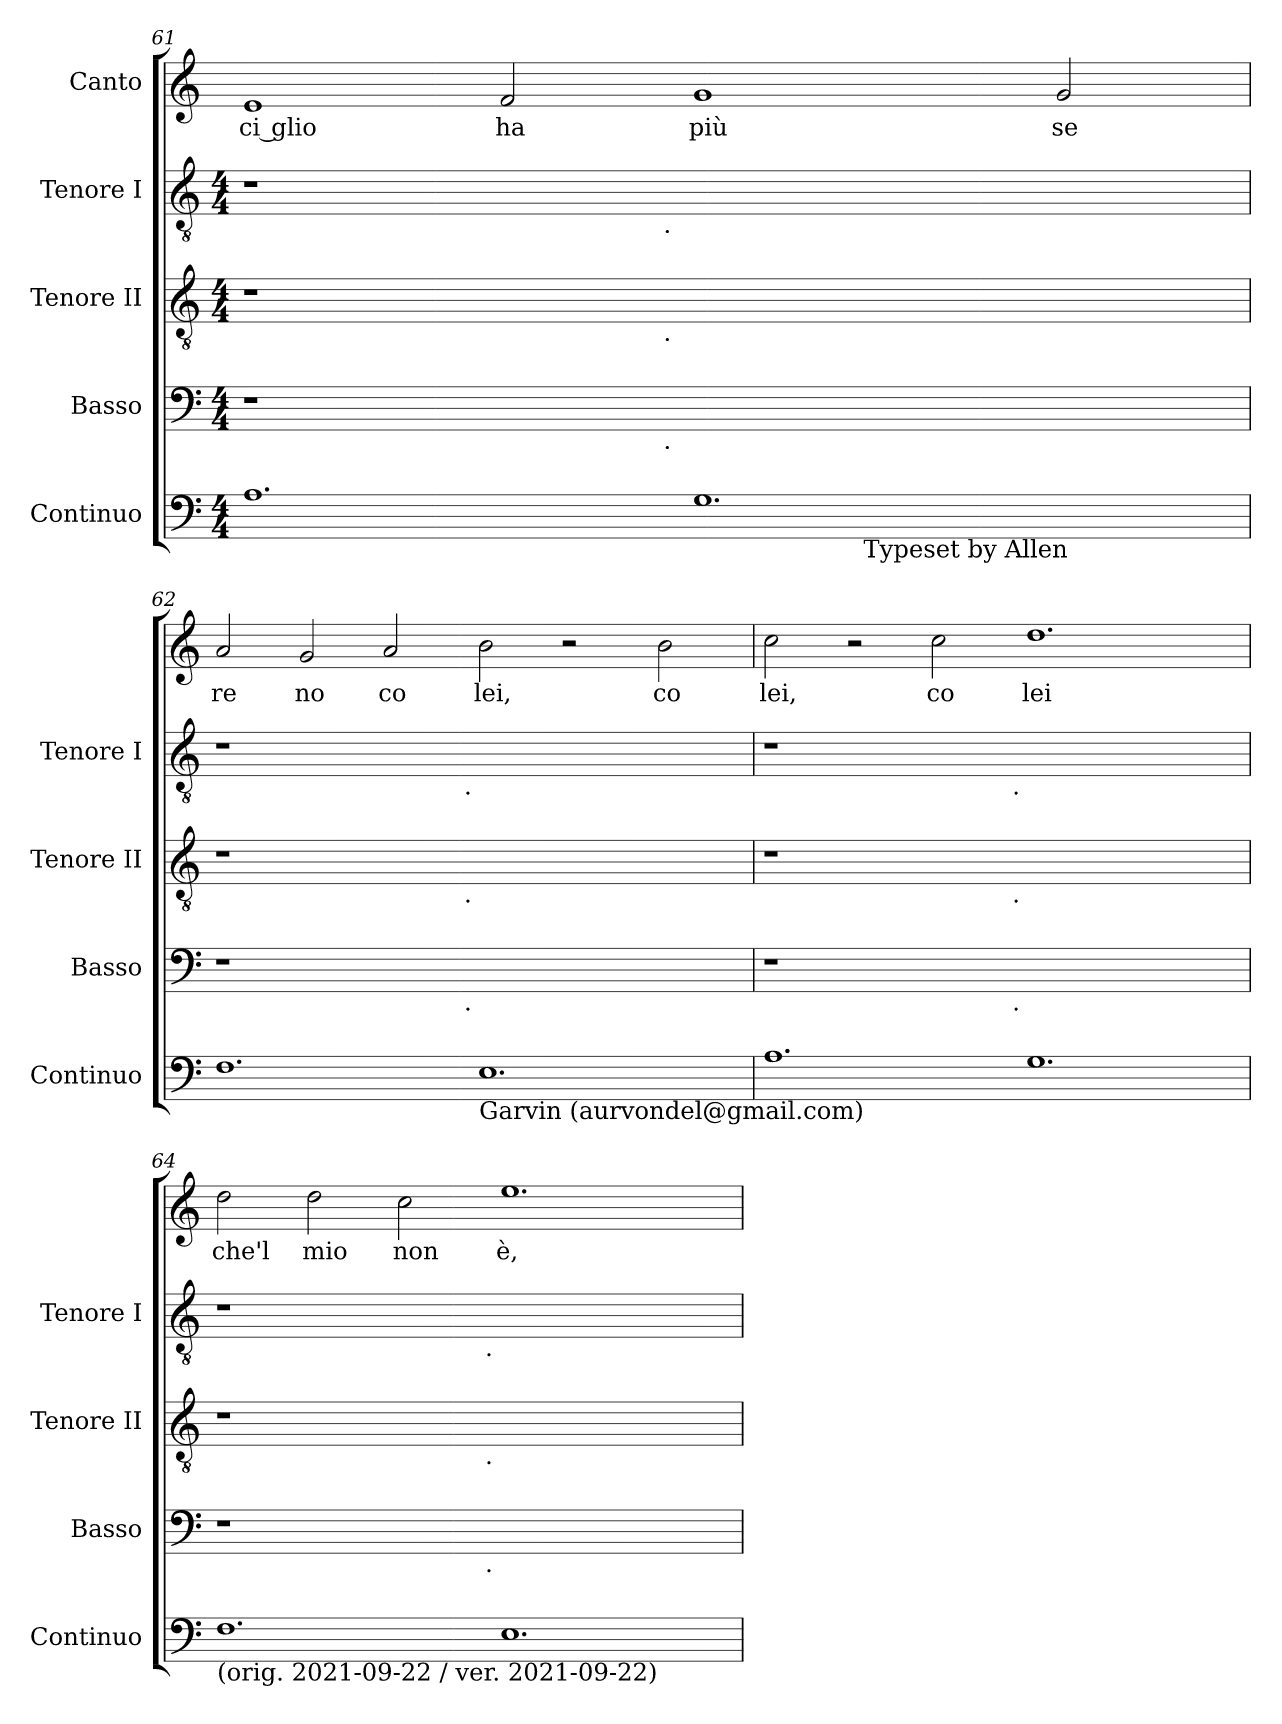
**kern	**kern	**kern	**kern	**kern	**text
*part5	*part4	*part3	*part2	*part1	*part1
*staff5	*staff4	*staff3	*staff2	*staff1	*staff1
*I"Continuo	*I"Basso	*I"Tenore II	*I"Tenore I	*I"Canto	*
*I'Continuo	*I'Basso	*I'Tenore II	*I'Tenore I	*	*
!!LO:LB:g=z
*clefF4	*clefF4	*clefGv2	*clefGv2	*clefG2	*
*k[]	*k[]	*k[]	*k[]	*k[]	*
*C:	*C:	*C:	*C:	*C:	*
*M4/4	*M4/4	*M4/4	*M4/4	*	*
=61	=61	=61	=61	=61	=61
!	!	!	!	!	!LO:LY:b
*^	*	*	*	*	*
1.A	0ryy	1r	1r	1r	1e	ci glio
!	!	!	!	!	!	!LO:LY:b
.	.	4...ryy	4...ryy	4...ryy	2f/	ha
!	!	!	!	!LO:TX:b:t=.	!	!
!	!	!	!LO:TX:b:t=.	!	!	!
!	!	!LO:TX:b:t=.	!	!	!	!
.	.	1ryy	1ryy	1ryy	.	.
!	!	!	!	!	!	!LO:LY:b
1.G	.	.	.	.	1g	più
!	!LO:TX:b:t=Typeset by Allen	!	!	!	!	!
.	1ryy	.	.	.	.	.
.	.	2ryy	2ryy	2ryy	.	.
!	!	!	!	!	!	!LO:LY:b
.	.	.	.	.	2g/	se
.	.	32ryy	32ryy	32ryy	.	.
=62	=62	=62	=62	=62	=62	=62
!	!	!	!	!	!	!LO:LY:b
*v	*v	*	*	*	*	*
1.F	1r	1r	1r	2a/	re
!	!	!	!	!	!LO:LY:b
.	.	.	.	2g/	no
!	!	!	!	!	!LO:LY:b
.	4...ryy	4...ryy	4...ryy	2a/	co
!	!	!	!LO:TX:b:t=.	!	!
!	!	!LO:TX:b:t=.	!	!	!
!	!LO:TX:b:t=.	!	!	!	!
.	1ryy	1ryy	1ryy	.	.
!LO:TX:b:t=Garvin (aurvondel@gmail.com)	!	!	!	!	!
!	!	!	!	!	!LO:LY:b
1.E	.	.	.	2b\	lei,
.	.	.	.	2r	.
.	2ryy	2ryy	2ryy	.	.
!	!	!	!	!	!LO:LY:b
.	.	.	.	2b\	co
.	32ryy	32ryy	32ryy	.	.
=63	=63	=63	=63	=63	=63
!	!	!	!	!	!LO:LY:b
1.A	1r	1r	1r	2cc\	lei,
.	.	.	.	2r	.
!	!	!	!	!	!LO:LY:b
.	4...ryy	4...ryy	4...ryy	2cc\	co
!	!	!	!LO:TX:b:t=.	!	!
!	!	!LO:TX:b:t=.	!	!	!
!	!LO:TX:b:t=.	!	!	!	!
.	1ryy	1ryy	1ryy	.	.
!	!	!	!	!	!LO:LY:b
1.G	.	.	.	1.dd	lei
.	2ryy	2ryy	2ryy	.	.
.	32ryy	32ryy	32ryy	.	.
=64	=64	=64	=64	=64	=64
!LO:TX:b:t=(orig. 2021-09-22 / ver. 2021-09-22)	!	!	!	!	!
!	!	!	!	!	!LO:LY:b
1.F	1r	1r	1r	2dd\	che'l
!	!	!	!	!	!LO:LY:b
.	.	.	.	2dd\	mio
!	!	!	!	!	!LO:LY:b
.	4...ryy	4...ryy	4...ryy	2cc\	non
!	!	!	!LO:TX:b:t=.	!	!
!	!	!LO:TX:b:t=.	!	!	!
!	!LO:TX:b:t=.	!	!	!	!
.	1ryy	1ryy	1ryy	.	.
!	!	!	!	!	!LO:LY:b
1.E	.	.	.	1.ee	è,
.	2ryy	2ryy	2ryy	.	.
.	32ryy	32ryy	32ryy	.	.
=	=	=	=	=	=
*-	*-	*-	*-	*-	*-
